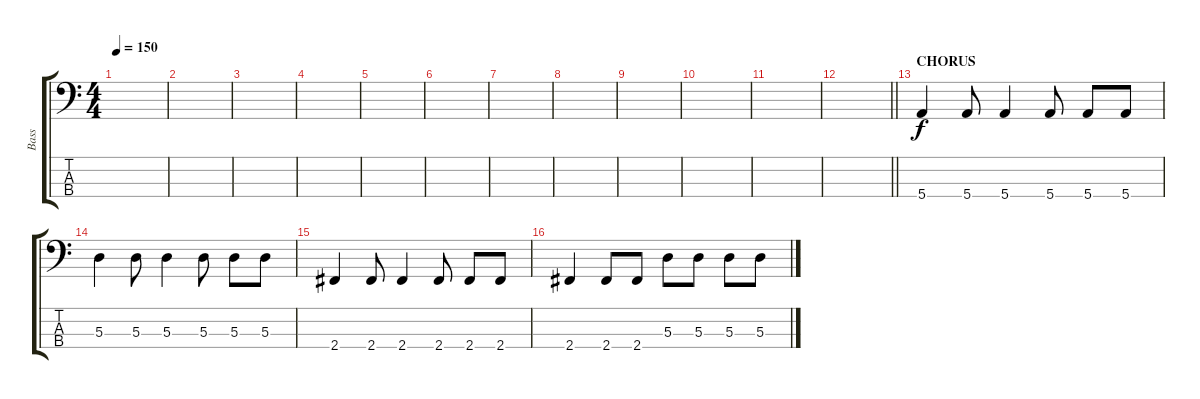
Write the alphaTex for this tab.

\track ("Bass" "Bass") {instrument electricbassfinger}
\staff {score tabs}
\tuning (G2 D2 A1 E1) {hide}
\ts (4 4)
\tempo 150
\clef f4
\ks c
|
|
|
|
|
|
|
|
|
|
|
\barLineRight lightlight
|
\section ("" "CHORUS")
5.4.4 5.4.8 5.4.4 5.4.8 5.4.8 5.4.8 |
5.3.4 5.3.8 5.3.4 5.3.8 5.3.8 5.3.8 |
2.4.4 2.4.8 2.4.4 2.4.8 2.4.8 2.4.8 |
2.4.4 2.4.8 2.4.8 5.3.8 5.3.8 5.3.8 5.3.8
